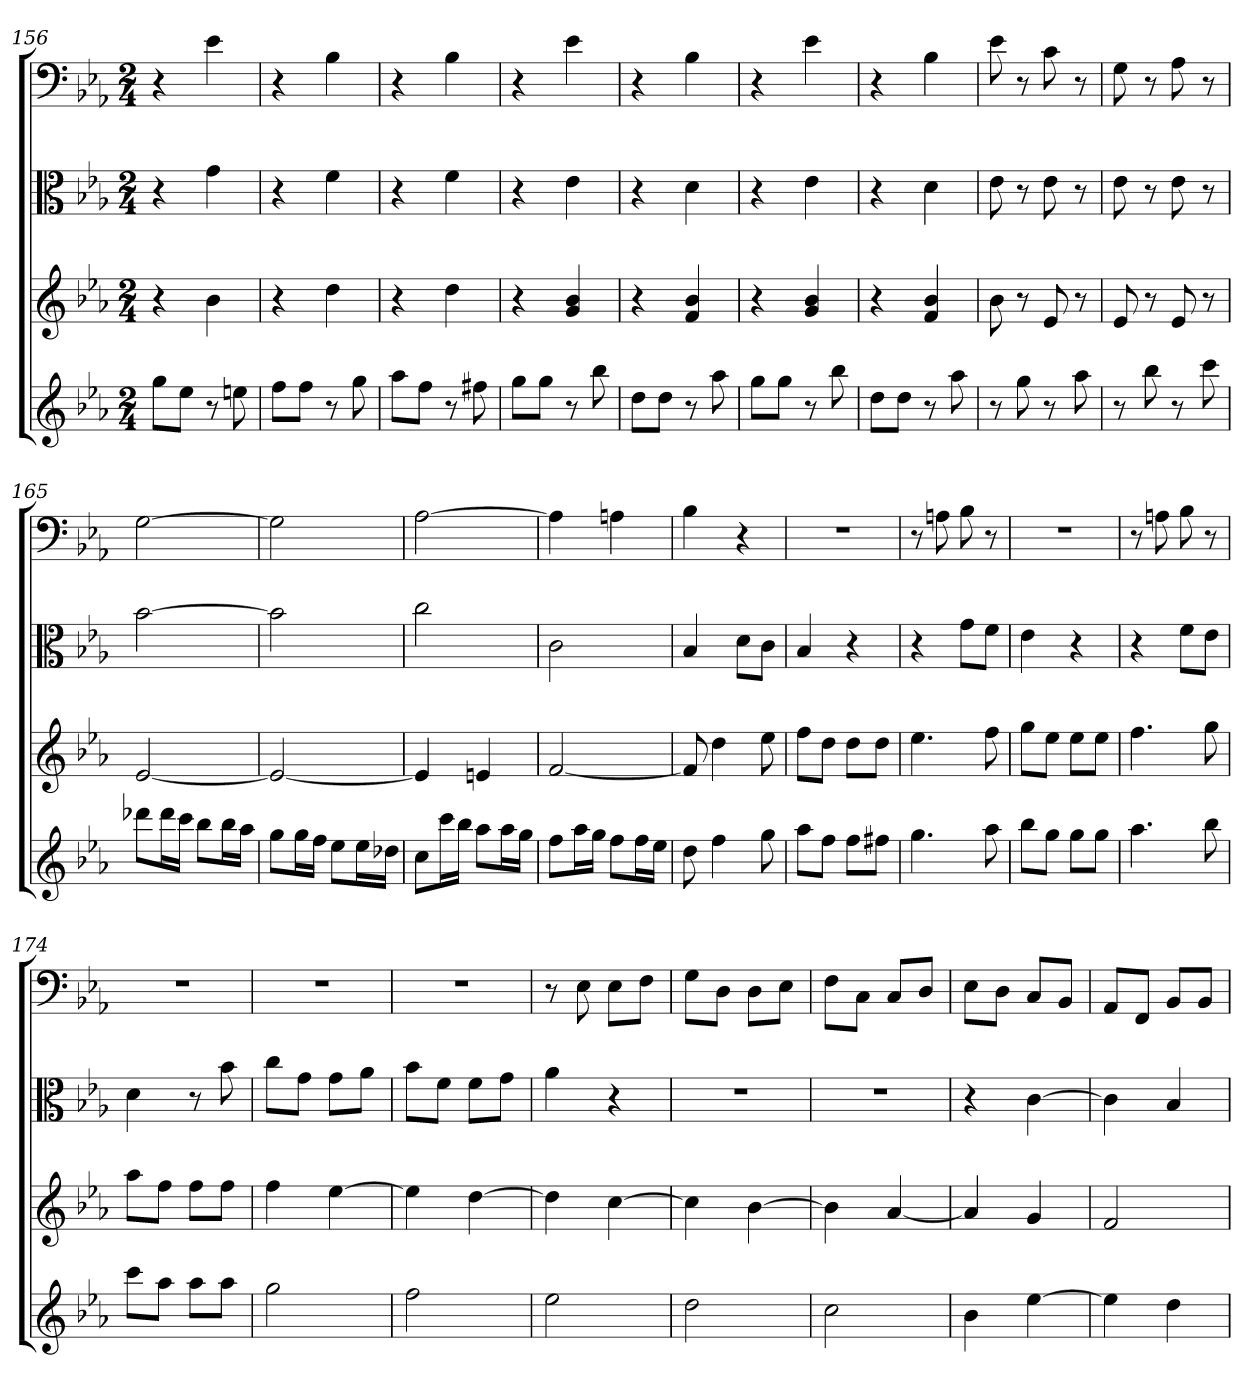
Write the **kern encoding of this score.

**kern	**kern	**kern	**kern
*part4	*part3	*part2	*part1
*staff4	*staff3	*staff2	*staff1
*	*	*clefC3	*clefF4
*k[b-e-a-]	*k[b-e-a-]	*k[b-e-a-]	*k[b-e-a-]
*E-:	*E-:	*E-:	*E-:
*M2/4	*M2/4	*M2/4	*M2/4
=156	=156	=156	=156
8ggL	4r	4r	4r
8ee-J	.	.	.
8r	4b-	4g	4e-
8een	.	.	.
=157	=157	=157	=157
8ffL	4r	4r	4r
8ffJ	.	.	.
8r	4dd	4f	4B-
8gg	.	.	.
=158	=158	=158	=158
8aa-L	4r	4r	4r
8ffJ	.	.	.
8r	4dd	4f	4B-
8ff#X	.	.	.
=159	=159	=159	=159
8ggL	4r	4r	4r
8ggJ	.	.	.
8r	4g 4b-	4e-	4e-
8bb-	.	.	.
=160	=160	=160	=160
8ddL	4r	4r	4r
8ddJ	.	.	.
8r	4f 4b-	4d	4B-
8aa-	.	.	.
=161	=161	=161	=161
8ggL	4r	4r	4r
8ggJ	.	.	.
8r	4g 4b-	4e-	4e-
8bb-	.	.	.
=162	=162	=162	=162
8ddL	4r	4r	4r
8ddJ	.	.	.
8r	4f 4b-	4d	4B-
8aa-	.	.	.
=163	=163	=163	=163
8r	8b-	8e-	8e-
8gg	8r	8r	8r
8r	8e-	8e-	8c
8aa-	8r	8r	8r
=164	=164	=164	=164
8r	8e-	8e-	8G
8bb-	8r	8r	8r
8r	8e-	8e-	8A-
8ccc	8r	8r	8r
=165	=165	=165	=165
8ddd-XL	[2e-	[2b-	[2G
16ddd-L	.	.	.
16cccJJ	.	.	.
8bb-L	.	.	.
16bb-L	.	.	.
16aa-JJ	.	.	.
=166	=166	=166	=166
8ggL	2e-_	2b-]	2G]
16ggL	.	.	.
16ffJJ	.	.	.
8ee-L	.	.	.
16ee-L	.	.	.
16dd-XJJ	.	.	.
=167	=167	=167	=167
8ccL	4e-]	2cc	[2A-
16cccL	.	.	.
16bb-JJ	.	.	.
8aa-L	4en	.	.
16aa-L	.	.	.
16ggJJ	.	.	.
=168	=168	=168	=168
8ffL	[2f	2c	4A-]
16aa-L	.	.	.
16ggJJ	.	.	.
8ffL	.	.	4An
16ffL	.	.	.
16ee-JJ	.	.	.
=169	=169	=169	=169
8dd	8f]	4B-	4B-
4ff	4dd	.	.
.	.	8d\L	4r
8gg	8ee-	8c\J	.
=170	=170	=170	=170
8aa-L	8ffL	4B-	2r
8ffJ	8ddJ	.	.
8ffL	8ddL	4r	.
8ff#XJ	8ddJ	.	.
=171	=171	=171	=171
4.gg	4.ee-	4r	8r
.	.	.	8An
.	.	8g\L	8B-
8aa-	8ff	8f\J	8r
=172	=172	=172	=172
8bb-L	8ggL	4e-	2r
8ggJ	8ee-J	.	.
8ggL	8ee-L	4r	.
8ggJ	8ee-J	.	.
=173	=173	=173	=173
4.aa-	4.ff	4r	8r
.	.	.	8An
.	.	8f\L	8B-
8bb-	8gg	8e-\J	8r
=174	=174	=174	=174
8cccL	8aa-L	4d	2r
8aa-J	8ffJ	.	.
8aa-L	8ffL	8r	.
8aa-J	8ffJ	8b-	.
=175	=175	=175	=175
2gg	4ff	8cc\L	2r
.	.	8g\J	.
.	[4ee-	8g\L	.
.	.	8a-\J	.
=176	=176	=176	=176
2ff	4ee-]	8b-\L	2r
.	.	8f\J	.
.	[4dd	8f\L	.
.	.	8g\J	.
=177	=177	=177	=177
2ee-	4dd]	4a-	8r
.	.	.	8E-
.	[4cc	4r	8E-\L
.	.	.	8F\J
=178	=178	=178	=178
2dd	4cc]	2r	8G\L
.	.	.	8D\J
.	[4b-	.	8D\L
.	.	.	8E-\J
=179	=179	=179	=179
2cc	4b-]	2r	8F\L
.	.	.	8C\J
.	[4a-	.	8C/L
.	.	.	8D/J
=180	=180	=180	=180
4b-	4a-]	4r	8E-\L
.	.	.	8D\J
[4ee-	4g	[4c	8C/L
.	.	.	8BB-/J
=181	=181	=181	=181
4ee-]	2f	4c]	8AA-/L
.	.	.	8FF/J
4dd	.	4B-	8BB-/L
.	.	.	8BB-/J
=	=	=	=
*-	*-	*-	*-
